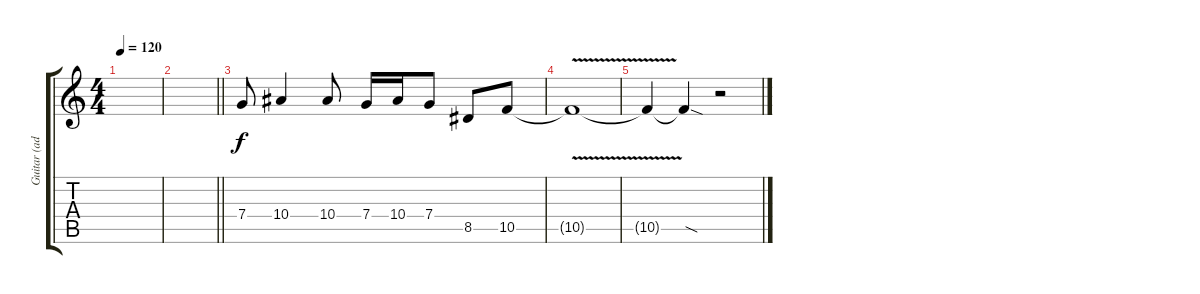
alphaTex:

\track ("Guitar (add.)" "Guitar (ad") {instrument overdrivenguitar}
\staff {score tabs}
\tuning (D4 A3 F3 C3 G2 C2) {hide}
\ts (4 4)
\tempo 120
\clef g2
\ks c
|
\barLineRight lightlight
|
\section ("" " ")
7.4.8 10.4.4 10.4.8 7.4.16 10.4.16 7.4.8 8.5.8 10.5.8 |
10.5{v t}.1 |
10.5{t}.4 10.5{sod t}.4 r.2
